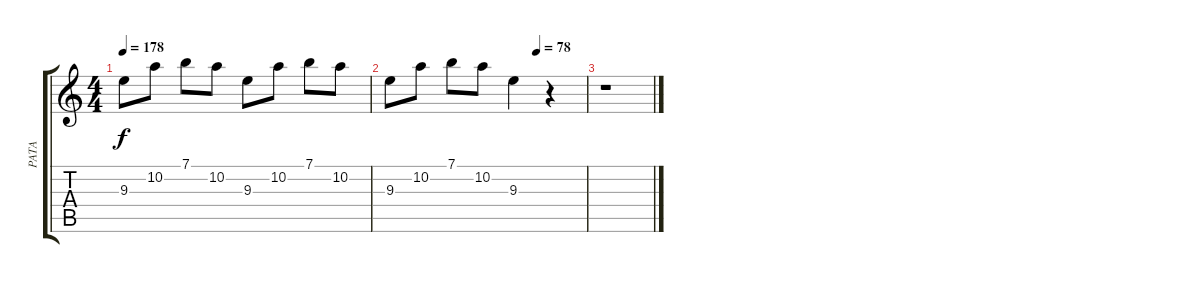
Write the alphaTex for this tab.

\track ("PATA" "PATA") {instrument distortionguitar}
\staff {score tabs}
\tuning (E4 B3 G3 D3 A2 E2) {hide}
\ts (4 4)
\tempo 178
\clef g2
\ks c
9.3.8{dy f} 10.2.8 7.1.8 10.2.8 9.3.8 10.2.8 7.1.8 10.2.8 |
\tempo (78 0.75)
9.3.8 10.2.8 7.1.8 10.2.8 9.3.4 r.4 |
r.1
